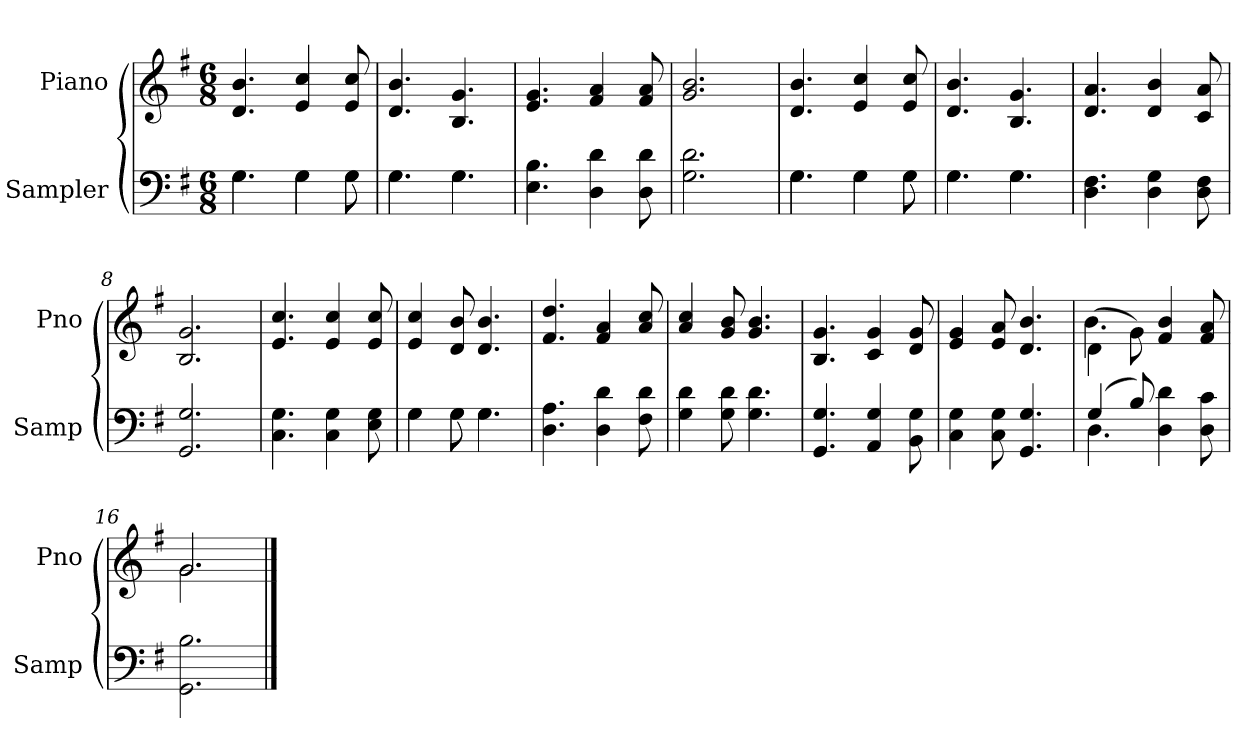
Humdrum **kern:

**kern	**kern
*part2	*part1
*staff2	*staff1
*I"Sampler	*I"Piano
*I'Samp	*I'Pno
*clefF4	*clefG2
*k[f#]	*k[f#]
*G:	*G:
*M6/8	*M6/8
=1	=1
*^	*
4.G\	4.G	4.d/ 4.b/
4G\	4G	4e/ 4cc/
8G\	8G	8e/ 8cc/
=2	=2	=2
4.G\	4.G	4.d/ 4.b/
4.G\	4.G	4.B/ 4.g/
*v	*v	*
=3	=3
4.E\ 4.B\	4.e/ 4.g/
4D\ 4d\	4f#/ 4a/
8D\ 8d\	8f#/ 8a/
=4	=4
2.G\ 2.d\	2.g/ 2.b/
=5	=5
*^	*
4.G\	4.G	4.d/ 4.b/
4G\	4G	4e/ 4cc/
8G\	8G	8e/ 8cc/
=6	=6	=6
4.G\	4.G	4.d/ 4.b/
4.G\	4.G	4.B/ 4.g/
*v	*v	*
=7	=7
4.D\ 4.F#\	4.d/ 4.a/
4D\ 4G\	4d/ 4b/
8D\ 8F#\	8c/ 8a/
=8	=8
2.GG 2.G	2.B/ 2.g/
=9	=9
4.C\ 4.G\	4.e/ 4.cc/
4C\ 4G\	4e/ 4cc/
8E\ 8G\	8e/ 8cc/
=10	=10
*^	*
4G\	4G	4e/ 4cc/
8G\	8G	8d/ 8b/
4.G\	4.G	4.d/ 4.b/
*v	*v	*
=11	=11
4.D\ 4.A\	4.f#/ 4.dd/
4D\ 4d\	4f#/ 4a/
8F#\ 8d\	8a/ 8cc/
=12	=12
4G\ 4d\	4a/ 4cc/
8G\ 8d\	8g/ 8b/
4.G\ 4.d\	4.g/ 4.b/
=13	=13
4.GG/ 4.G/	4.B/ 4.g/
4AA/ 4G/	4c/ 4g/
8BB\ 8G\	8d/ 8g/
=14	=14
4C\ 4G\	4e/ 4g/
8C\ 8G\	8e/ 8a/
4.GG/ 4.G/	4.d/ 4.b/
=15	=15
*^	*^
(4G/	4.D	(4d\	4.b
8B/)	.	8g\)	.
4D\ 4d\	4.ryy	4f#/ 4b/	4.ryy
8D\ 8c\	.	8f#/ 8a/	.
*v	*v	*	*
=16	=16	=16
2.GG\ 2.B\	2.g/	2.g
*	*v	*v
==	==
*-	*-
